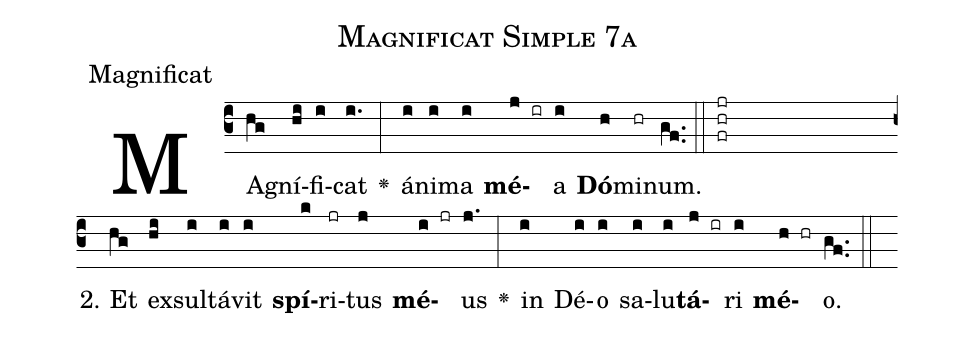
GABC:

name: Magnificat Simple 7a;
office-part: Magnificat;
%%
% The syntax in this part is called gabc. Please refer to http://home.gna.org/gregorio/gabc/#basis

MA(c3hg)gní(hi)fi(i)cat(i.) <v>\greheightstar</v>(:) á(i)ni(i)ma(i) <b>mé</b>(j ir)a(i) <b>Dó</b>(h)mi(hr)num.(gf..) (::) ({fr}{hr}jrZ)
2. Et(hg) ex(hi)sul(i)tá(i)vit(i) <b>spí</b>(k)ri(jr)tus(j) <b>mé</b>(i jr)us(j.) <v>\greheightstar</v>(:) in(i) Dé(i)o(i) sa(i)lu(i)<b>tá</b>(j ir)ri(i) <b>mé</b>(h hr)o.(gf..) (::)

%E(h) u(h) o(g) u(f) a(gh) e.(gh..)
